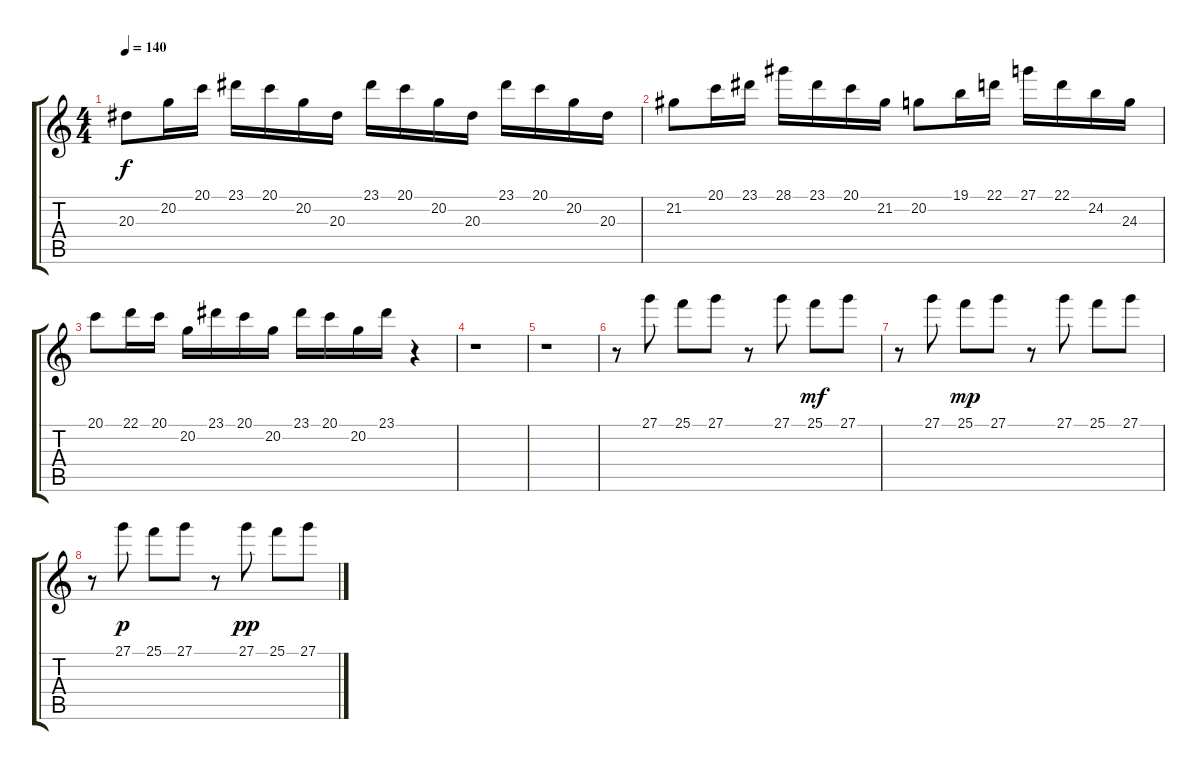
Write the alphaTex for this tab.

\track "" {instrument orchestralharp}
\staff {score tabs}
\tuning (E4 B3 G3 D3 A2 E2) {hide}
\ts (4 4)
\tempo 140
\clef g2
\ks c
20.3.8{dy f} 20.2.16 20.1.16 23.1.16 20.1.16 20.2.16 20.3.16 23.1.16 20.1.16 20.2.16 20.3.16 23.1.16 20.1.16 20.2.16 20.3.16 |
21.2.8 20.1.16 23.1.16 28.1.16 23.1.16 20.1.16 21.2.16 20.2.8 19.1.16 22.1.16 27.1.16 22.1.16 24.2.16 24.3.16 |
20.1.8 22.1.16 20.1.16 20.2.16 23.1.16 20.1.16 20.2.16 23.1.16 20.1.16 20.2.16 23.1.16 r.4 |
r.1 |
r.1 |
r.8 27.1.8 25.1.8 27.1.8 r.8 27.1.8 25.1.8{dy mf} 27.1.8 |
r.8 27.1.8 25.1.8{dy mp} 27.1.8 r.8 27.1.8 25.1.8 27.1.8 |
r.8 27.1.8{dy p} 25.1.8 27.1.8 r.8 27.1.8{dy pp} 25.1.8 27.1.8
